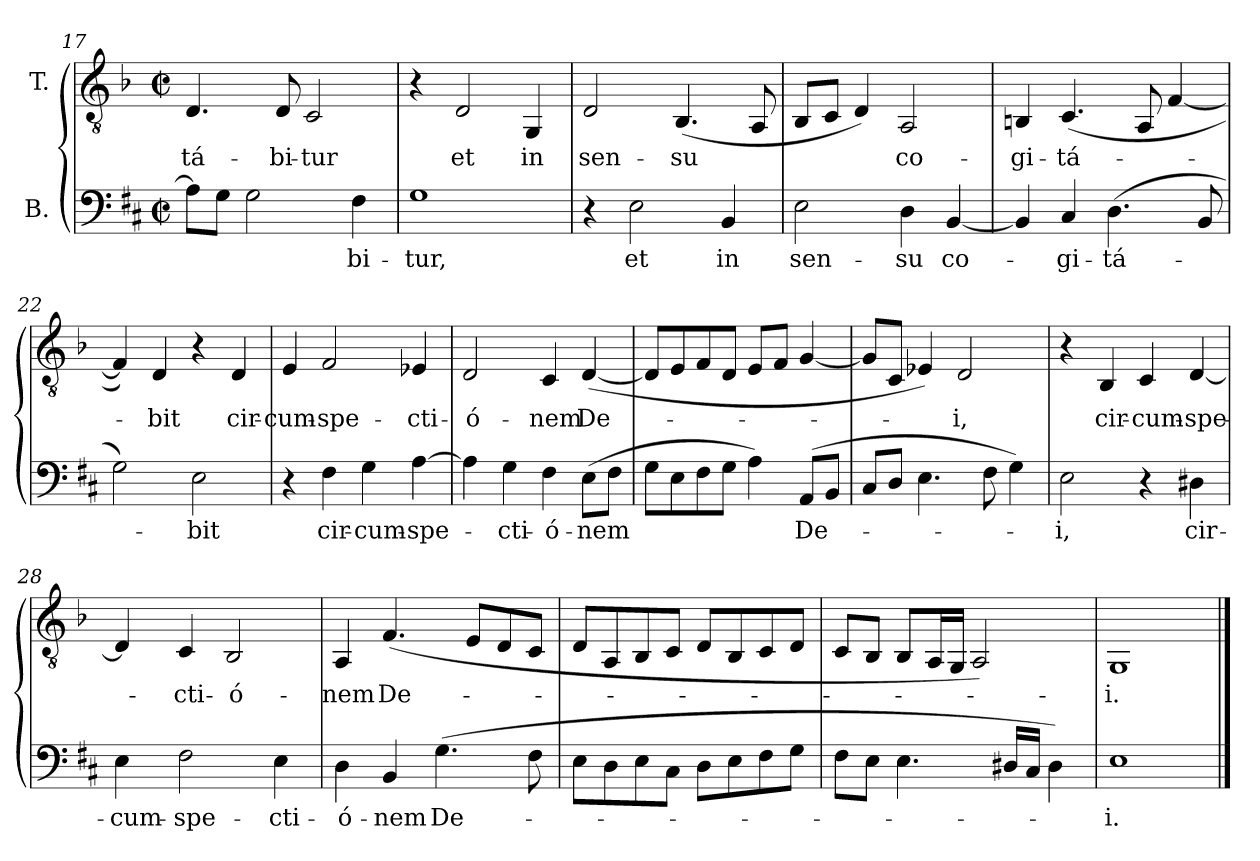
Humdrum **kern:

**kern	**text	**kern	**text
*part2	*part2	*part1	*part1
*staff2	*staff2	*staff1	*staff1
*I"B.	*	*I"T.	*
*clefF4	*	*clefGv2	*
*	*	*ITrd2c3	*
*k[f#c#]	*	*k[f#c#]	*
*b:	*	*b:	*
*M2/2	*	*M2/2	*
*met(c|)	*	*met(c|)	*
=17	=17	=17	=17
!	!	!	!LO:LY:b:color=#000000
8Ai\L]	.	4.BBi/	-tá-
8Gi\J	.	.	.
2Gi\	.	.	.
!	!	!	!LO:LY:b:color=#000000
.	.	8BBi/	-bi-
!	!	!	!LO:LY:b:color=#000000
.	.	2AAi/	-tur
!	!LO:LY:b:color=#000000	!	!
4F#i\	-bi-	.	.
!!LO:LB:g=z
=18	=18	=18	=18
!	!LO:LY:b:color=#000000	!	!
1Gi	-tur,	4r	.
!	!	!	!LO:LY:b:color=#000000
.	.	2BBi/	et
!	!	!	!LO:LY:b:color=#000000
.	.	4EEi/	in
=19	=19	=19	=19
!	!	!	!LO:LY:b:color=#000000
4r	.	2BBi/	sen-
!	!LO:LY:b:color=#000000	!	!
2Ei\	et	.	.
!	!	!	!LO:LY:b:color=#000000
.	.	(4.GGi/	-su
!	!LO:LY:b:color=#000000	!	!
4BBi/	in	.	.
.	.	8FF#i/	.
=20	=20	=20	=20
!	!LO:LY:b:color=#000000	!	!
2Ei\	sen-	8GGi/L	.
.	.	8AAi/J	.
.	.	4BBi/)	.
!	!LO:LY:b:color=#000000	!	!
!	!	!	!LO:LY:b:color=#000000
4Di\	-su	2FF#i/	co-
!	!LO:LY:b:color=#000000	!	!
[4BBi/	co-	.	.
=21	=21	=21	=21
!	!	!	!LO:LY:b:color=#000000
4BBi/]	.	4GG#Xi/	-gi-
!	!LO:LY:b:color=#000000	!	!
!	!	!	!LO:LY:b:color=#000000
4C#i/	-gi-	(4.AAi/	-tá-
!	!LO:LY:b:color=#000000	!	!
(4.Di\	-tá-	.	.
.	.	8FF#i/	.
.	.	[4Di/	.
8BBi/	.	.	.
=22	=22	=22	=22
2Gi\)	.	4Di/])	.
!	!	!	!LO:LY:b:color=#000000
.	.	4BBi/	-bit
!	!LO:LY:b:color=#000000	!	!
2Ei\	-bit	4r	.
!	!	!	!LO:LY:b:color=#000000
.	.	4BBi/	cir-
=23	=23	=23	=23
!	!	!	!LO:LY:b:color=#000000
4r	.	4C#i/	-cum-
!	!LO:LY:b:color=#000000	!	!
!	!	!	!LO:LY:b:color=#000000
4F#i\	cir-	2Di/	-spe-
!	!LO:LY:b:color=#000000	!	!
4Gi\	-cum-	.	.
!	!LO:LY:b:color=#000000	!	!
!	!	!	!LO:LY:b:color=#000000
[4Ai\	-spe-	4Cni/	-cti-
!!LO:LB:g=z
=24	=24	=24	=24
!	!	!	!LO:LY:b:color=#000000
4Ai\]	.	2BBi/	-ó-
!	!LO:LY:b:color=#000000	!	!
4Gi\	-cti-	.	.
!	!LO:LY:b:color=#000000	!	!
!	!	!	!LO:LY:b:color=#000000
4F#i\	-ó-	4AAi/	-nem
!	!LO:LY:b:color=#000000	!	!
!	!	!	!LO:LY:b:color=#000000
(8Ei\L	-nem	([4BBi/	De-
8F#i\J	.	.	.
=25	=25	=25	=25
8Gi\L	.	8BBi/L]	.
8Ei\	.	8C#i/	.
8F#i\	.	8Di/	.
8Gi\J	.	8BBi/J	.
4Ai\)	.	8C#i/L	.
.	.	8Di/J	.
!	!LO:LY:b:color=#000000	!	!
(8AAi/L	De-	[4Ei/	.
8BBi/J	.	.	.
=26	=26	=26	=26
8C#i/L	.	8Ei/L]	.
8Di/J	.	8AAi/J	.
4.Ei\	.	4Cni/)	.
!	!	!	!LO:LY:b:color=#000000
.	.	2BBi/	-i,
8F#i\	.	.	.
4Gi\)	.	.	.
=27	=27	=27	=27
!	!LO:LY:b:color=#000000	!	!
2Ei\	-i,	4r	.
!	!	!	!LO:LY:b:color=#000000
.	.	4GGi/	cir-
!	!	!	!LO:LY:b:color=#000000
4r	.	4AAi/	-cum-
!	!LO:LY:b:color=#000000	!	!
!	!	!	!LO:LY:b:color=#000000
4D#Xi\	cir-	[4BBi/	-spe-
=28	=28	=28	=28
!	!LO:LY:b:color=#000000	!	!
4Ei\	-cum-	4BBi/]	.
!	!LO:LY:b:color=#000000	!	!
!	!	!	!LO:LY:b:color=#000000
2F#i\	-spe-	4AAi/	-cti-
!	!	!	!LO:LY:b:color=#000000
.	.	2GGi/	-ó-
!	!LO:LY:b:color=#000000	!	!
4Ei\	-cti-	.	.
!!LO:LB:g=z
=29	=29	=29	=29
!	!LO:LY:b:color=#000000	!	!
!	!	!	!LO:LY:b:color=#000000
4Di\	-ó-	4FF#i/	-nem
!	!LO:LY:b:color=#000000	!	!
!	!	!	!LO:LY:b:color=#000000
4BBi/	-nem	(4.Di/	De-
!	!LO:LY:b:color=#000000	!	!
(4.Gi\	De-	.	.
.	.	8C#i/L	.
.	.	8BBi/	.
8F#i\	.	8AAi/J	.
=30	=30	=30	=30
8Ei\L	.	8BBi/L	.
8Di\	.	8FF#i/	.
8Ei\	.	8GGi/	.
8C#i\J	.	8AAi/J	.
8Di\L	.	8BBi/L	.
8Ei\	.	8GGi/	.
8F#i\	.	8AAi/	.
8Gi\J	.	8BBi/J	.
=31	=31	=31	=31
8F#i\L	.	8AAi/L	.
8Ei\J	.	8GGi/J	.
4.Ei\	.	8GGi/L	.
.	.	16FF#i/L	.
.	.	16EEi/JJ	.
.	.	2FF#i/)	.
16D#Xi/LL	.	.	.
16C#i/JJ	.	.	.
4D#i\)	.	.	.
=32	=32	=32	=32
!	!LO:LY:b:color=#000000	!	!
!	!	!	!LO:LY:b:color=#000000
1Ei	-i.	1EEi	-i.
==	==	==	==
*-	*-	*-	*-
